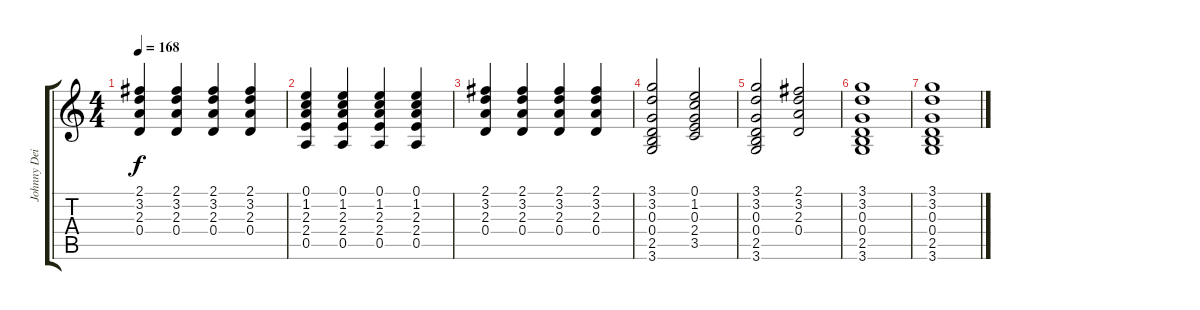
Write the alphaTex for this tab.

\track ("Johnny Deisel" "Johnny Dei") {instrument acousticguitarsteel}
\staff {score tabs}
\tuning (E4 B3 G3 D3 A2 E2) {hide}
\ts (4 4)
\tempo 168
\clef g2
\ks c
(2.1 3.2 2.3 0.4).4{dy f} (2.1 3.2 2.3 0.4).4 (2.1 3.2 2.3 0.4).4 (2.1 3.2 2.3 0.4).4 |
(0.1 1.2 2.3 2.4 0.5).4 (0.1 1.2 2.3 2.4 0.5).4 (0.1 1.2 2.3 2.4 0.5).4 (0.1 1.2 2.3 2.4 0.5).4 |
(2.1 3.2 2.3 0.4).4 (2.1 3.2 2.3 0.4).4 (2.1 3.2 2.3 0.4).4 (2.1 3.2 2.3 0.4).4 |
(3.1 3.2 0.3 0.4 2.5 3.6).2 (0.1 1.2 0.3 2.4 3.5).2 |
(3.1 3.2 0.3 0.4 2.5 3.6).2 (2.1 3.2 2.3 0.4).2 |
(3.1 3.2 0.3 0.4 2.5 3.6).1 |
(3.1 3.2 0.3 0.4 2.5 3.6).1
